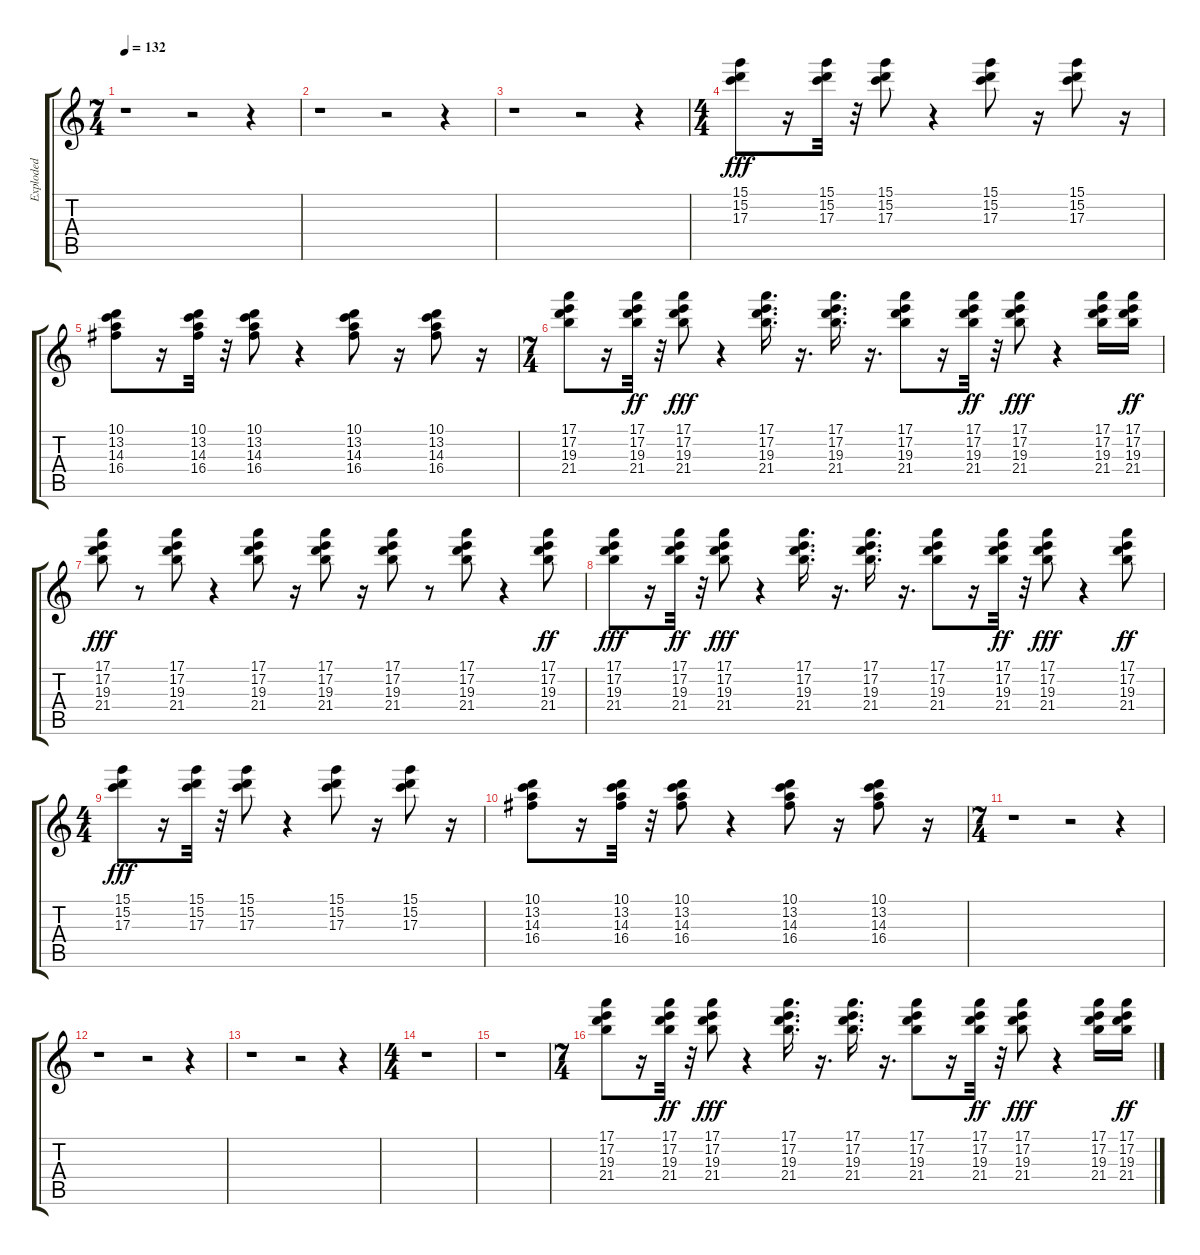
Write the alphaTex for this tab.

\track ("Exploded" "Exploded") {instrument electricguitarjazz}
\staff {score tabs}
\tuning (E4 B3 G3 D3 A2 E2) {hide}
\ts (7 4)
\tempo 132
\clef g2
\ks c
r.1{dy fff} r.2 r.4 |
r.1 r.2 r.4 |
r.1 r.2 r.4 |
\ts (4 4)
(15.1 15.2 17.3).8 r.16 (15.1 15.2 17.3).32 r.32 (15.1 15.2 17.3).8 r.4 (15.1 15.2 17.3).8 r.16 (15.1 15.2 17.3).8 r.16 |
(10.1 13.2 14.3 16.4).8 r.16 (10.1 13.2 14.3 16.4).32 r.32 (10.1 13.2 14.3 16.4).8 r.4 (10.1 13.2 14.3 16.4).8 r.16 (10.1 13.2 14.3 16.4).8 r.16 |
\ts (7 4)
(17.1 17.2 19.3 21.4).8 r.16 (17.1 17.2 19.3 21.4).32{dy ff} r.32 (17.1 17.2 19.3 21.4).8{dy fff} r.4 (17.1 17.2 19.3 21.4).16{d} r.16{d} (17.1 17.2 19.3 21.4).16{d} r.16{d} (17.1 17.2 19.3 21.4).8 r.16 (17.1 17.2 19.3 21.4).32{dy ff} r.32 (17.1 17.2 19.3 21.4).8{dy fff} r.4 (17.1 17.2 19.3 21.4).16 (17.1 17.2 19.3 21.4).16{dy ff} |
(17.1 17.2 19.3 21.4).8{dy fff} r.8 (17.1 17.2 19.3 21.4).8 r.4 (17.1 17.2 19.3 21.4).8 r.16 (17.1 17.2 19.3 21.4).8 r.16 (17.1 17.2 19.3 21.4).8 r.8 (17.1 17.2 19.3 21.4).8 r.4 (17.1 17.2 19.3 21.4).8{dy ff} |
(17.1 17.2 19.3 21.4).8{dy fff} r.16 (17.1 17.2 19.3 21.4).32{dy ff} r.32 (17.1 17.2 19.3 21.4).8{dy fff} r.4 (17.1 17.2 19.3 21.4).16{d} r.16{d} (17.1 17.2 19.3 21.4).16{d} r.16{d} (17.1 17.2 19.3 21.4).8 r.16 (17.1 17.2 19.3 21.4).32{dy ff} r.32 (17.1 17.2 19.3 21.4).8{dy fff} r.4 (17.1 17.2 19.3 21.4).8{dy ff} |
\ts (4 4)
(15.1 15.2 17.3).8{dy fff} r.16 (15.1 15.2 17.3).32 r.32 (15.1 15.2 17.3).8 r.4 (15.1 15.2 17.3).8 r.16 (15.1 15.2 17.3).8 r.16 |
(10.1 13.2 14.3 16.4).8 r.16 (10.1 13.2 14.3 16.4).32 r.32 (10.1 13.2 14.3 16.4).8 r.4 (10.1 13.2 14.3 16.4).8 r.16 (10.1 13.2 14.3 16.4).8 r.16 |
\ts (7 4)
r.1 r.2 r.4 |
r.1 r.2 r.4 |
r.1 r.2 r.4 |
\ts (4 4)
r.1 |
r.1 |
\ts (7 4)
(17.1 17.2 19.3 21.4).8 r.16 (17.1 17.2 19.3 21.4).32{dy ff} r.32 (17.1 17.2 19.3 21.4).8{dy fff} r.4 (17.1 17.2 19.3 21.4).16{d} r.16{d} (17.1 17.2 19.3 21.4).16{d} r.16{d} (17.1 17.2 19.3 21.4).8 r.16 (17.1 17.2 19.3 21.4).32{dy ff} r.32 (17.1 17.2 19.3 21.4).8{dy fff} r.4 (17.1 17.2 19.3 21.4).16 (17.1 17.2 19.3 21.4).16{dy ff}
